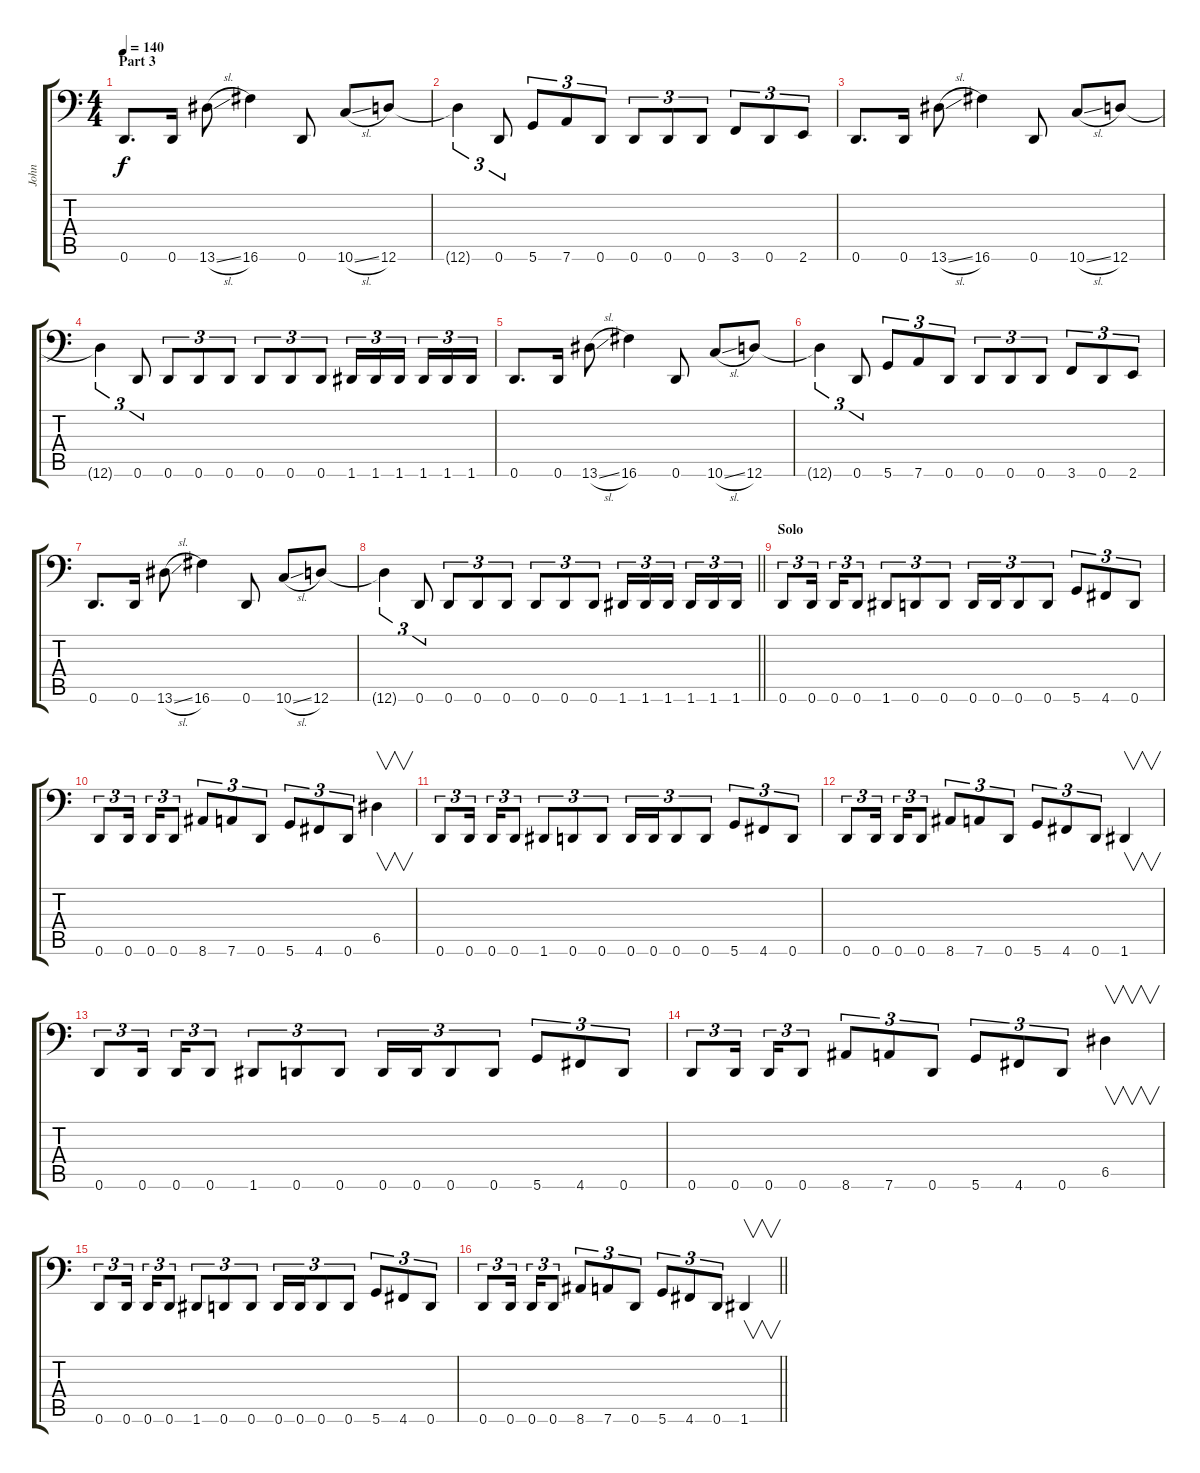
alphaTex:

\track ("John" "John") {instrument electricbassfinger}
\staff {score tabs}
\tuning (E3 B2 G2 D2 A1 D1) {hide}
\ts (4 4)
\section ("" "Part 3")
\tempo 140
\clef f4
\ks c
0.6.8{d dy f} 0.6.16 13.6{sl}.8 16.6.4 0.6.8 10.6{sl}.8 12.6.8 |
12.6{t}.4{tu (3 2)} 0.6.8{tu (3 2)} 5.6.8{tu (3 2)} 7.6.8{tu (3 2)} 0.6.8{tu (3 2)} 0.6.8{tu (3 2)} 0.6.8{tu (3 2)} 0.6.8{tu (3 2)} 3.6.8{tu (3 2)} 0.6.8{tu (3 2)} 2.6.8{tu (3 2)} |
0.6.8{d} 0.6.16 13.6{sl}.8 16.6.4 0.6.8 10.6{sl}.8 12.6.8 |
12.6{t}.4{tu (3 2)} 0.6.8{tu (3 2)} 0.6.8{tu (3 2)} 0.6.8{tu (3 2)} 0.6.8{tu (3 2)} 0.6.8{tu (3 2)} 0.6.8{tu (3 2)} 0.6.8{tu (3 2)} 1.6.16{tu (3 2)} 1.6.16{tu (3 2)} 1.6.16{tu (3 2) beam splitsecondary} 1.6.16{tu (3 2)} 1.6.16{tu (3 2)} 1.6.16{tu (3 2)} |
0.6.8{d} 0.6.16 13.6{sl}.8 16.6.4 0.6.8 10.6{sl}.8 12.6.8 |
12.6{t}.4{tu (3 2)} 0.6.8{tu (3 2)} 5.6.8{tu (3 2)} 7.6.8{tu (3 2)} 0.6.8{tu (3 2)} 0.6.8{tu (3 2)} 0.6.8{tu (3 2)} 0.6.8{tu (3 2)} 3.6.8{tu (3 2)} 0.6.8{tu (3 2)} 2.6.8{tu (3 2)} |
0.6.8{d} 0.6.16 13.6{sl}.8 16.6.4 0.6.8 10.6{sl}.8 12.6.8 |
\barLineRight lightlight
12.6{t}.4{tu (3 2)} 0.6.8{tu (3 2)} 0.6.8{tu (3 2)} 0.6.8{tu (3 2)} 0.6.8{tu (3 2)} 0.6.8{tu (3 2)} 0.6.8{tu (3 2)} 0.6.8{tu (3 2)} 1.6.16{tu (3 2)} 1.6.16{tu (3 2)} 1.6.16{tu (3 2) beam splitsecondary} 1.6.16{tu (3 2)} 1.6.16{tu (3 2)} 1.6.16{tu (3 2)} |
\section ("" "Solo")
0.6.8{tu (3 2)} 0.6.16{tu (3 2) beam splitsecondary} 0.6.16{tu (3 2)} 0.6.8{tu (3 2)} 1.6.8{tu (3 2)} 0.6.8{tu (3 2)} 0.6.8{tu (3 2)} 0.6.16{tu (3 2)} 0.6.16{tu (3 2)} 0.6.8{tu (3 2)} 0.6.8{tu (3 2)} 5.6.8{tu (3 2)} 4.6.8{tu (3 2)} 0.6.8{tu (3 2)} |
0.6.8{tu (3 2)} 0.6.16{tu (3 2) beam splitsecondary} 0.6.16{tu (3 2)} 0.6.8{tu (3 2)} 8.6.8{tu (3 2)} 7.6.8{tu (3 2)} 0.6.8{tu (3 2)} 5.6.8{tu (3 2)} 4.6.8{tu (3 2)} 0.6.8{tu (3 2)} 6.5.4{v} |
0.6.8{tu (3 2)} 0.6.16{tu (3 2) beam splitsecondary} 0.6.16{tu (3 2)} 0.6.8{tu (3 2)} 1.6.8{tu (3 2)} 0.6.8{tu (3 2)} 0.6.8{tu (3 2)} 0.6.16{tu (3 2)} 0.6.16{tu (3 2)} 0.6.8{tu (3 2)} 0.6.8{tu (3 2)} 5.6.8{tu (3 2)} 4.6.8{tu (3 2)} 0.6.8{tu (3 2)} |
0.6.8{tu (3 2)} 0.6.16{tu (3 2) beam splitsecondary} 0.6.16{tu (3 2)} 0.6.8{tu (3 2)} 8.6.8{tu (3 2)} 7.6.8{tu (3 2)} 0.6.8{tu (3 2)} 5.6.8{tu (3 2)} 4.6.8{tu (3 2)} 0.6.8{tu (3 2)} 1.6.4{v} |
0.6.8{tu (3 2)} 0.6.16{tu (3 2) beam splitsecondary} 0.6.16{tu (3 2)} 0.6.8{tu (3 2)} 1.6.8{tu (3 2)} 0.6.8{tu (3 2)} 0.6.8{tu (3 2)} 0.6.16{tu (3 2)} 0.6.16{tu (3 2)} 0.6.8{tu (3 2)} 0.6.8{tu (3 2)} 5.6.8{tu (3 2)} 4.6.8{tu (3 2)} 0.6.8{tu (3 2)} |
0.6.8{tu (3 2)} 0.6.16{tu (3 2) beam splitsecondary} 0.6.16{tu (3 2)} 0.6.8{tu (3 2)} 8.6.8{tu (3 2)} 7.6.8{tu (3 2)} 0.6.8{tu (3 2)} 5.6.8{tu (3 2)} 4.6.8{tu (3 2)} 0.6.8{tu (3 2)} 6.5.4{v} |
0.6.8{tu (3 2)} 0.6.16{tu (3 2) beam splitsecondary} 0.6.16{tu (3 2)} 0.6.8{tu (3 2)} 1.6.8{tu (3 2)} 0.6.8{tu (3 2)} 0.6.8{tu (3 2)} 0.6.16{tu (3 2)} 0.6.16{tu (3 2)} 0.6.8{tu (3 2)} 0.6.8{tu (3 2)} 5.6.8{tu (3 2)} 4.6.8{tu (3 2)} 0.6.8{tu (3 2)} |
\barLineRight lightlight
0.6.8{tu (3 2)} 0.6.16{tu (3 2) beam splitsecondary} 0.6.16{tu (3 2)} 0.6.8{tu (3 2)} 8.6.8{tu (3 2)} 7.6.8{tu (3 2)} 0.6.8{tu (3 2)} 5.6.8{tu (3 2)} 4.6.8{tu (3 2)} 0.6.8{tu (3 2)} 1.6.4{v}
